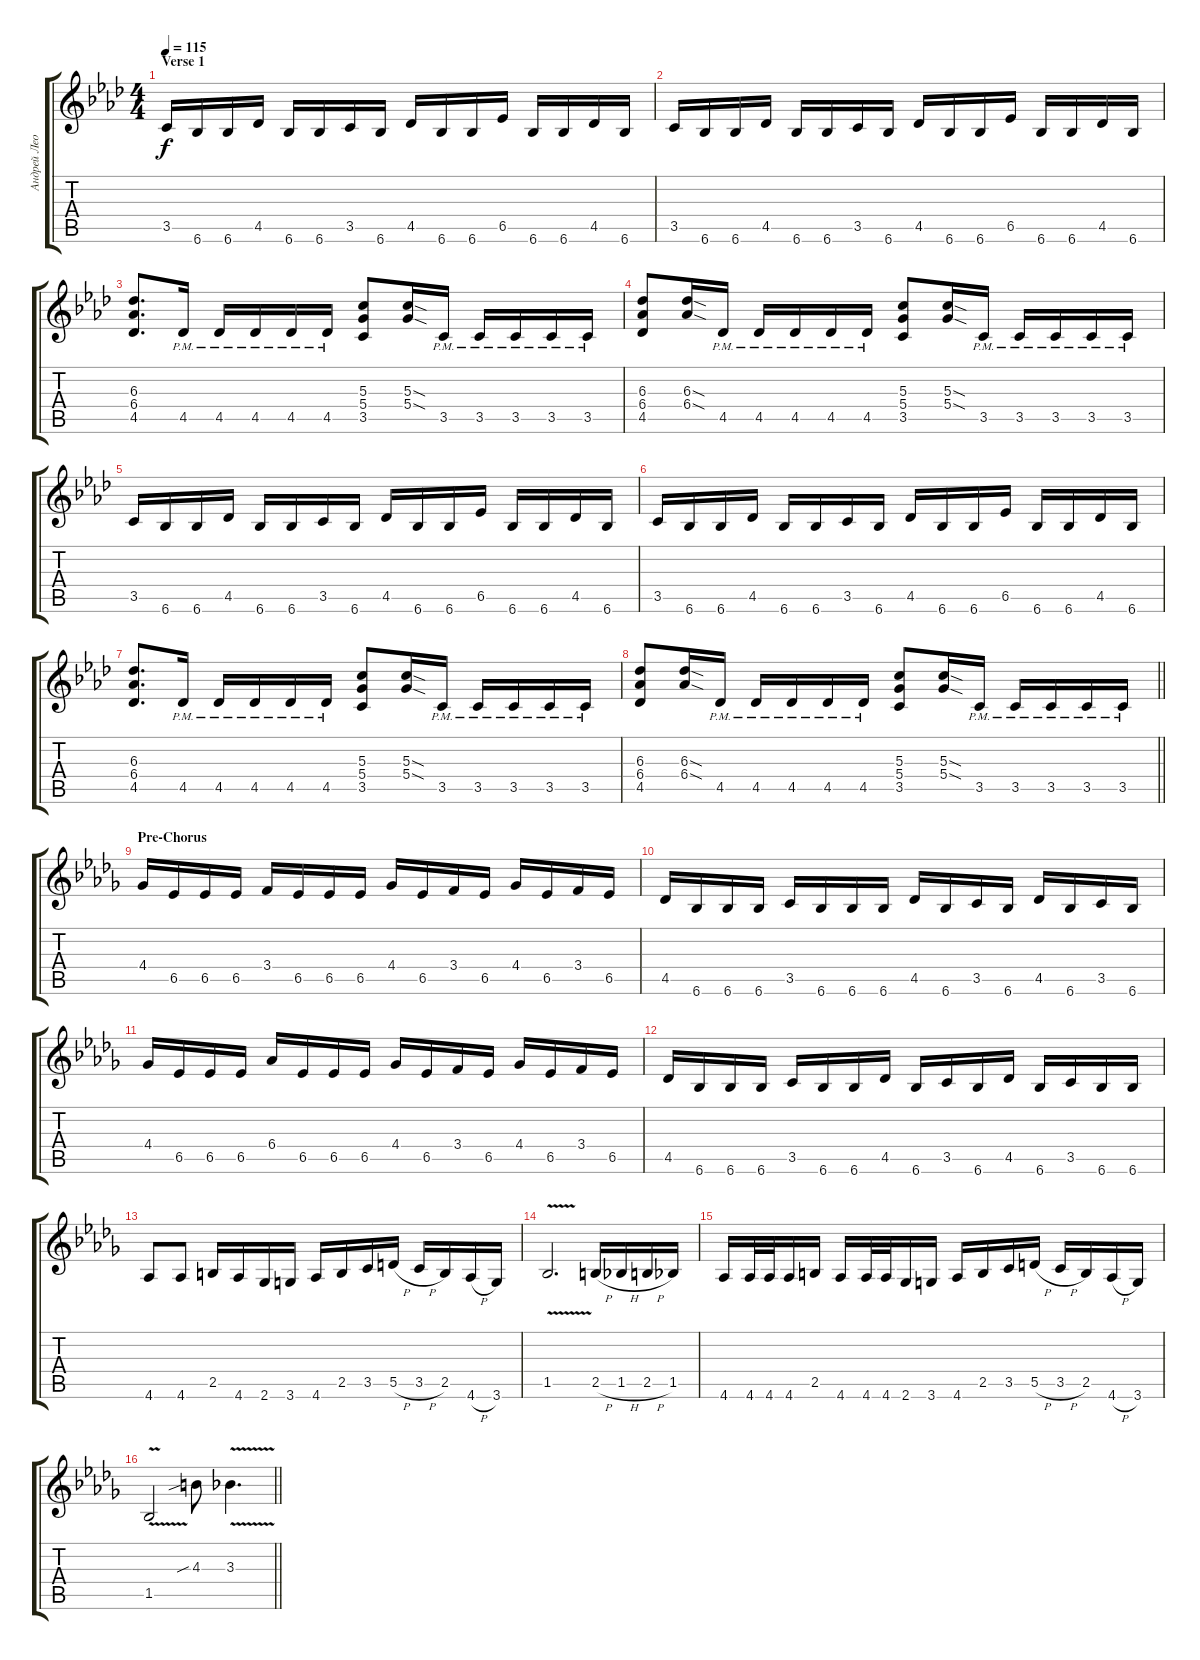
\track ("Андрей Леонтьев" "Андрей Лео") {instrument distortionguitar}
\staff {score tabs}
\tuning (E4 B3 G3 D3 A2 E2) {hide}
\ts (4 4)
\section ("" "Verse 1")
\tempo 115
\clef g2
\ks ab
3.5.16{dy f} 6.6.16 6.6.16 4.5.16 6.6.16 6.6.16 3.5.16 6.6.16 4.5.16 6.6.16 6.6.16 6.5.16 6.6.16 6.6.16 4.5.16 6.6.16 |
3.5.16 6.6.16 6.6.16 4.5.16 6.6.16 6.6.16 3.5.16 6.6.16 4.5.16 6.6.16 6.6.16 6.5.16 6.6.16 6.6.16 4.5.16 6.6.16 |
(6.3 6.4 4.5).8{d} 4.5{pm}.16 4.5{pm}.16 4.5{pm}.16 4.5{pm}.16 4.5{pm}.16 (5.3 5.4 3.5).8 (5.3{sod} 5.4{sod}).16 3.5{pm}.16 3.5{pm}.16 3.5{pm}.16 3.5{pm}.16 3.5{pm}.16 |
(6.3 6.4 4.5).8 (6.3{sod} 6.4{sod}).16 4.5{pm}.16 4.5{pm}.16 4.5{pm}.16 4.5{pm}.16 4.5{pm}.16 (5.3 5.4 3.5).8 (5.3{sod} 5.4{sod}).16 3.5{pm}.16 3.5{pm}.16 3.5{pm}.16 3.5{pm}.16 3.5{pm}.16 |
3.5.16 6.6.16 6.6.16 4.5.16 6.6.16 6.6.16 3.5.16 6.6.16 4.5.16 6.6.16 6.6.16 6.5.16 6.6.16 6.6.16 4.5.16 6.6.16 |
3.5.16 6.6.16 6.6.16 4.5.16 6.6.16 6.6.16 3.5.16 6.6.16 4.5.16 6.6.16 6.6.16 6.5.16 6.6.16 6.6.16 4.5.16 6.6.16 |
(6.3 6.4 4.5).8{d} 4.5{pm}.16 4.5{pm}.16 4.5{pm}.16 4.5{pm}.16 4.5{pm}.16 (5.3 5.4 3.5).8 (5.3{sod} 5.4{sod}).16 3.5{pm}.16 3.5{pm}.16 3.5{pm}.16 3.5{pm}.16 3.5{pm}.16 |
\barLineRight lightlight
(6.3 6.4 4.5).8 (6.3{sod} 6.4{sod}).16 4.5{pm}.16 4.5{pm}.16 4.5{pm}.16 4.5{pm}.16 4.5{pm}.16 (5.3 5.4 3.5).8 (5.3{sod} 5.4{sod}).16 3.5{pm}.16 3.5{pm}.16 3.5{pm}.16 3.5{pm}.16 3.5{pm}.16 |
\section ("" "Pre-Chorus")
\ks db
4.4.16 6.5.16 6.5.16 6.5.16 3.4.16 6.5.16 6.5.16 6.5.16 4.4.16 6.5.16 3.4.16 6.5.16 4.4.16 6.5.16 3.4.16 6.5.16 |
4.5.16 6.6.16 6.6.16 6.6.16 3.5.16 6.6.16 6.6.16 6.6.16 4.5.16 6.6.16 3.5.16 6.6.16 4.5.16 6.6.16 3.5.16 6.6.16 |
4.4.16 6.5.16 6.5.16 6.5.16 6.4.16 6.5.16 6.5.16 6.5.16 4.4.16 6.5.16 3.4.16 6.5.16 4.4.16 6.5.16 3.4.16 6.5.16 |
4.5.16 6.6.16 6.6.16 6.6.16 3.5.16 6.6.16 6.6.16 4.5.16 6.6.16 3.5.16 6.6.16 4.5.16 6.6.16 3.5.16 6.6.16 6.6.16 |
4.6.8 4.6.8 2.5.16 4.6.16 2.6.16 3.6.16 4.6.16 2.5.16 3.5.16 5.5{h}.16 3.5{h}.16 2.5.16 4.6{h}.16 3.6.16 |
1.5{v}.2{d} 2.5{h}.16 1.5{h}.16 2.5{h}.16 1.5.16 |
4.6.16 4.6.32 4.6.32 4.6.16 2.5.16 4.6.16 4.6.32 4.6.32 2.6.16 3.6.16 4.6.16 2.5.16 3.5.16 5.5{h}.16 3.5{h}.16 2.5.16 4.6{h}.16 3.6.16 |
\barLineRight lightlight
1.5{v}.2 4.3{sib}.8 3.3{v}.4{d}
